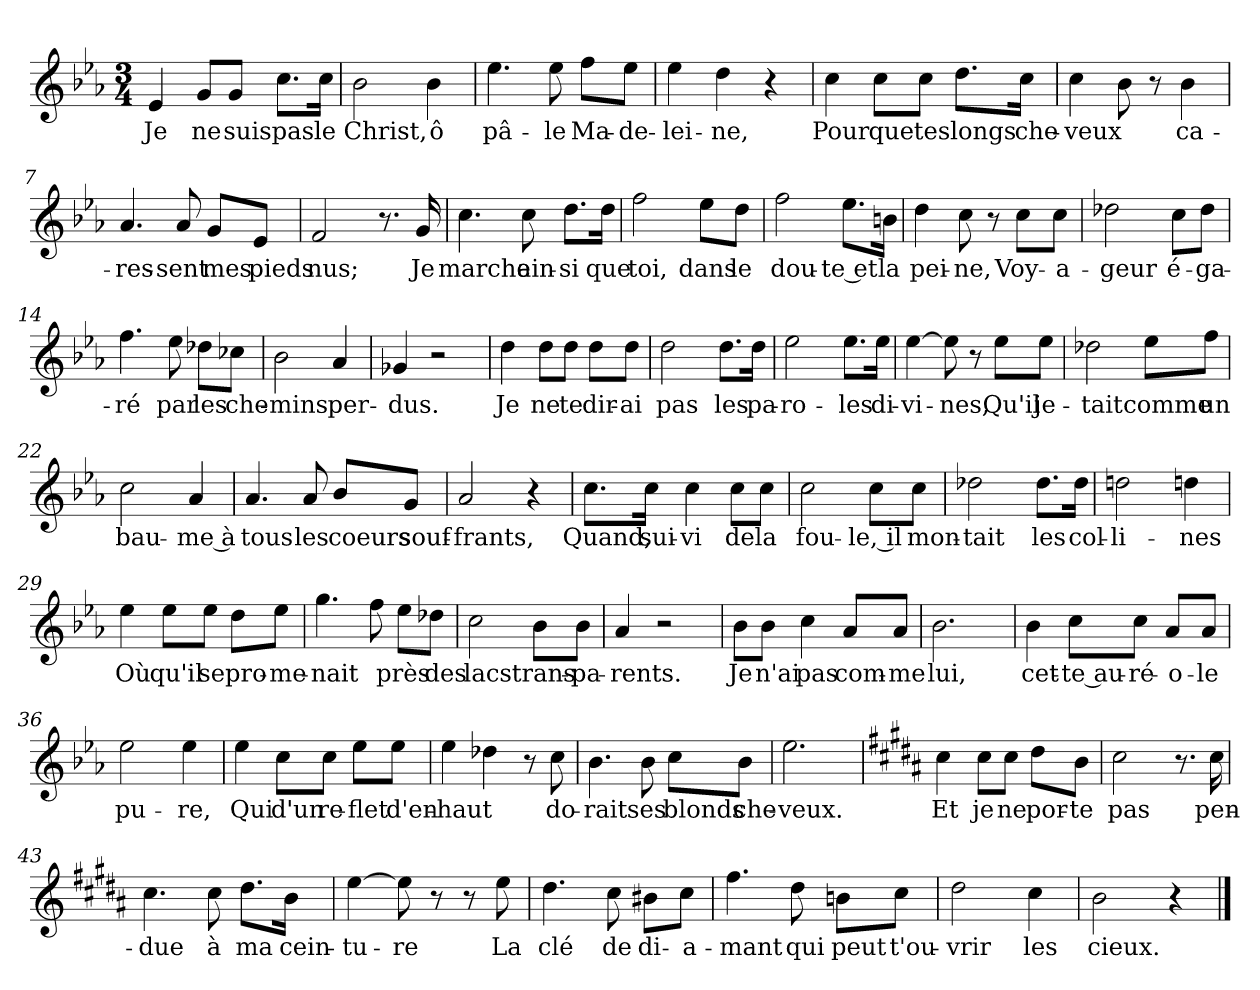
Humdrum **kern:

**kern	**text
*part1	*part1
*staff1	*staff1
*clefG2	*
*k[b-e-a-]	*
*M3/4	*
=1	=1
!	!LO:LY:b
4e-/	Je
!	!LO:LY:b
8g/L	ne
!	!LO:LY:b
8g/J	suis
!	!LO:LY:b
8.cc\L	pas
!	!LO:LY:b
16cc\Jk	le
=2	=2
!	!LO:LY:b
2b-\	Christ,
!	!LO:LY:b
4b-\	ô
=3	=3
!	!LO:LY:b
4.ee-\	pâ-
!	!LO:LY:b
8ee-\	-le
!	!LO:LY:b
8ff\L	Ma-
!	!LO:LY:b
8ee-\J	-de-
=4	=4
!	!LO:LY:b
4ee-\	-lei-
!	!LO:LY:b
4dd\	-ne,
4r	.
=5	=5
!	!LO:LY:b
4cc\	Pour
!	!LO:LY:b
8cc\L	que
!	!LO:LY:b
8cc\J	tes
!	!LO:LY:b
8.dd\L	longs
!	!LO:LY:b
16cc\Jk	che-
=6	=6
!	!LO:LY:b
4cc\	-veux
8b-\	.
8r	.
!	!LO:LY:b
4b-\	ca-
=7	=7
!	!LO:LY:b
4.a-/	-res-
!	!LO:LY:b
8a-/	-sent
!	!LO:LY:b
8g/L	mes
!	!LO:LY:b
8e-/J	pieds
!!LO:LB:g=z
=8	=8
!	!LO:LY:b
2f/	nus;
8.r	.
!	!LO:LY:b
16g/	Je
=9	=9
!	!LO:LY:b
4.cc\	marche
!	!LO:LY:b
8cc\	ain-
!	!LO:LY:b
8.dd\L	-si
!	!LO:LY:b
16dd\Jk	que
=10	=10
!	!LO:LY:b
2ff\	toi,
!	!LO:LY:b
8ee-\L	dans
!	!LO:LY:b
8dd\J	le
=11	=11
!	!LO:LY:b
2ff\	dou-
!	!LO:LY:b
8.ee-\L	-te et
!	!LO:LY:b
16bn\Jk	la
=12	=12
!	!LO:LY:b
4dd\	pei-
!	!LO:LY:b
8cc\	-ne,
8r	.
!	!LO:LY:b
8cc\L	Voy-
!	!LO:LY:b
8cc\J	-a-
=13	=13
!	!LO:LY:b
2dd-X\	-geur
!	!LO:LY:b
8cc\L	é-
!	!LO:LY:b
8dd-\J	-ga-
=14	=14
!	!LO:LY:b
4.ff\	-ré
!	!LO:LY:b
8ee-\	par
!	!LO:LY:b
8dd-X\L	les
!	!LO:LY:b
8cc-X\J	che-
=15	=15
!	!LO:LY:b
2b-\	-mins
!	!LO:LY:b
4a-/	per-
=16	=16
!	!LO:LY:b
4g-X/	-dus.
2r	.
!!LO:LB:g=z
=17	=17
!	!LO:LY:b
4dd\	Je
!	!LO:LY:b
8dd\L	ne
!	!LO:LY:b
8dd\J	te
!	!LO:LY:b
8dd\L	dir-
!	!LO:LY:b
8dd\J	-ai
=18	=18
!	!LO:LY:b
2dd\	pas
!	!LO:LY:b
8.dd\L	les
!	!LO:LY:b
16dd\Jk	pa-
=19	=19
!	!LO:LY:b
2ee-\	-ro-
!	!LO:LY:b
8.ee-\L	-les
!	!LO:LY:b
16ee-\Jk	di-
=20	=20
!	!LO:LY:b
[4ee-\	-vi-
!	!LO:LY:b
8ee-\]	-nes,
8r	.
!	!LO:LY:b
8ee-\L	Qu'il
!	!LO:LY:b
8ee-\J	je-
=21	=21
!	!LO:LY:b
2dd-X\	-tait
!	!LO:LY:b
8ee-\L	comme
!	!LO:LY:b
8ff\J	un
=22	=22
!	!LO:LY:b
2cc\	bau-
!	!LO:LY:b
4a-/	-me à
=23	=23
!	!LO:LY:b
4.a-/	tous
!	!LO:LY:b
8a-/	les
!	!LO:LY:b
8b-/L	coeurs
!	!LO:LY:b
8g/J	souf-
=24	=24
!	!LO:LY:b
2a-/	-frants,
4r	.
!!LO:LB:g=z
=25	=25
!	!LO:LY:b
8.cc\L	Quand,
!	!LO:LY:b
16cc\Jk	sui-
!	!LO:LY:b
4cc\	-vi
!	!LO:LY:b
8cc\L	de
!	!LO:LY:b
8cc\J	la
=26	=26
!	!LO:LY:b
2cc\	fou-
!	!LO:LY:b
8cc\L	-le, il
!	!LO:LY:b
8cc\J	mon-
=27	=27
!	!LO:LY:b
2dd-X\	-tait
!	!LO:LY:b
8.dd-\L	les
!	!LO:LY:b
16dd-\Jk	col-
=28	=28
!	!LO:LY:b
2ddn\	-li-
!	!LO:LY:b
4ddn\	-nes
=29	=29
!	!LO:LY:b
4ee-\	Où
!	!LO:LY:b
8ee-\L	qu'il
!	!LO:LY:b
8ee-\J	se
!	!LO:LY:b
8dd\L	pro-
!	!LO:LY:b
8ee-\J	-me-
=30	=30
!	!LO:LY:b
4.gg\	-nait
8ff\	.
!	!LO:LY:b
8ee-\L	près
!	!LO:LY:b
8dd-X\J	des
=31	=31
!	!LO:LY:b
2cc\	lacs
!	!LO:LY:b
8b-\L	trans-
!	!LO:LY:b
8b-\J	-pa-
=32	=32
!	!LO:LY:b
4a-/	-rents.
2r	.
!!LO:LB:g=z
=33	=33
!	!LO:LY:b
8b-\L	Je
!	!LO:LY:b
8b-\J	n'ai
!	!LO:LY:b
4cc\	pas
!	!LO:LY:b
8a-/L	com-
!	!LO:LY:b
8a-/J	-me
=34	=34
!	!LO:LY:b
2.b-\	lui,
=35	=35
!	!LO:LY:b
4b-\	cet-
!	!LO:LY:b
8cc\L	-te au-
!	!LO:LY:b
8cc\J	-ré-
!	!LO:LY:b
8a-/L	-o-
!	!LO:LY:b
8a-/J	-le
=36	=36
!	!LO:LY:b
2ee-\	pu-
!	!LO:LY:b
4ee-\	-re,
=37	=37
!	!LO:LY:b
4ee-\	Qui
!	!LO:LY:b
8cc\L	d'un
!	!LO:LY:b
8cc\J	re-
!	!LO:LY:b
8ee-\L	-flet
!	!LO:LY:b
8ee-\J	d'en-
=38	=38
!	!LO:LY:b
4ee-\	haut
4dd-X\	.
8r	.
!	!LO:LY:b
8cc\	do-
=39	=39
!	!LO:LY:b
4.b-\	-rait
!	!LO:LY:b
8b-\	ses
!	!LO:LY:b
8cc\L	blonds
!	!LO:LY:b
8b-\J	che-
!!LO:LB:g=z
=40	=40
!	!LO:LY:b
2.ee-\	-veux.
=41	=41
*k[f#c#g#d#a#]	*
!	!LO:LY:b
4cc#\	Et
!	!LO:LY:b
8cc#\L	je
!	!LO:LY:b
8cc#\J	ne
!	!LO:LY:b
8dd#\L	por-
!	!LO:LY:b
8b\J	-te
=42	=42
!	!LO:LY:b
2cc#\	pas
8.r	.
!	!LO:LY:b
16cc#\	pen-
=43	=43
!	!LO:LY:b
4.cc#\	-due
!	!LO:LY:b
8cc#\	à
!	!LO:LY:b
8.dd#\L	ma
!	!LO:LY:b
16b\Jk	cein-
=44	=44
!	!LO:LY:b
[4ee\	-tu-
!	!LO:LY:b
8ee\]	-re
8r	.
8r	.
!	!LO:LY:b
8ee\	La
=45	=45
!	!LO:LY:b
4.dd#\	clé
!	!LO:LY:b
8cc#\	de
!	!LO:LY:b
8b#X\L	di-
!	!LO:LY:b
8cc#\J	-a-
=46	=46
!	!LO:LY:b
4.ff#\	-mant
!	!LO:LY:b
8dd#\	qui
!	!LO:LY:b
8bn\L	peut
!	!LO:LY:b
8cc#\J	t'ou-
=47	=47
!	!LO:LY:b
2dd#\	-vrir
!	!LO:LY:b
4cc#\	les
!!LO:LB:g=z
=48	=48
!	!LO:LY:b
2b\	cieux.
4r	.
==	==
*-	*-
